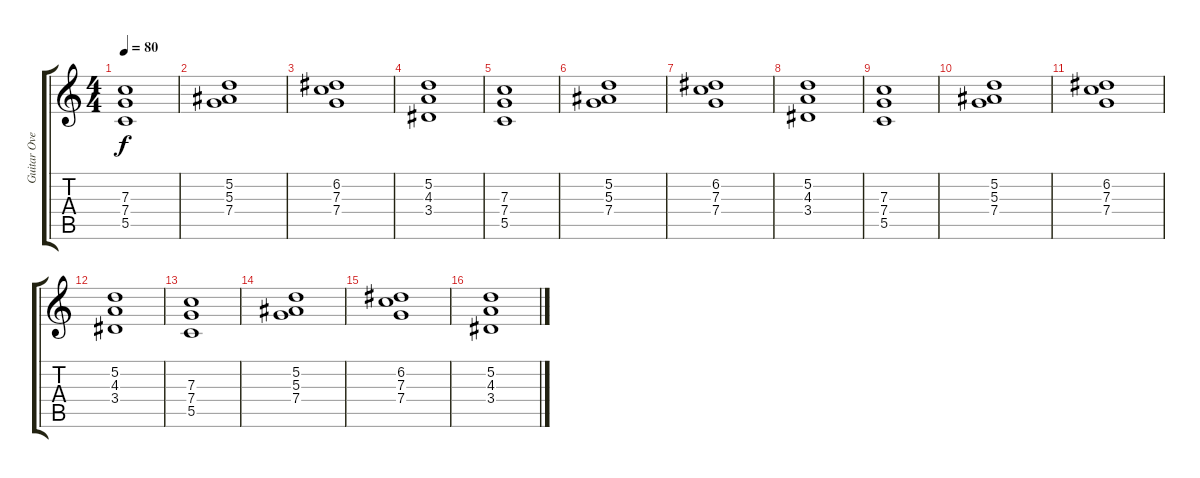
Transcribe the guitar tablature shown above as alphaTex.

\track ("Guitar Overdub" "Guitar Ove") {instrument distortionguitar}
\staff {score tabs}
\tuning (D4 A3 F3 C3 G2 D2) {hide}
\ts (4 4)
\tempo 80
\clef g2
\ks c
(7.3 7.4 5.5).1{dy f} |
(5.2 5.3 7.4).1 |
(6.2 7.3 7.4).1 |
(5.2 4.3 3.4).1 |
(7.3 7.4 5.5).1 |
(5.2 5.3 7.4).1 |
(6.2 7.3 7.4).1 |
(5.2 4.3 3.4).1 |
(7.3 7.4 5.5).1 |
(5.2 5.3 7.4).1 |
(6.2 7.3 7.4).1 |
(5.2 4.3 3.4).1 |
(7.3 7.4 5.5).1 |
(5.2 5.3 7.4).1 |
(6.2 7.3 7.4).1 |
(5.2 4.3 3.4).1
